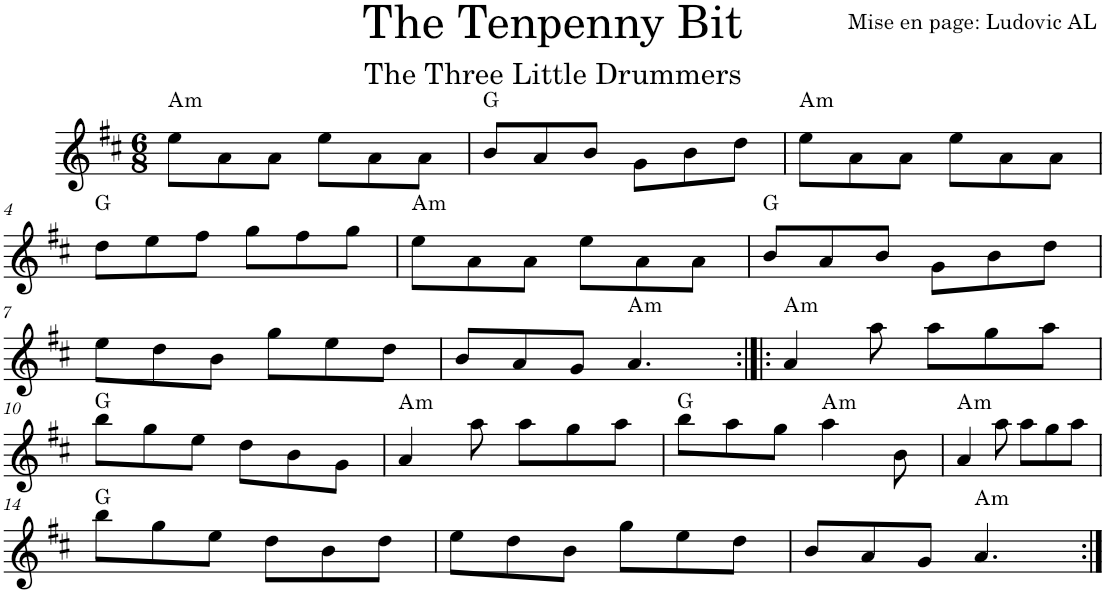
**kern	**harte
*part1	*part1
*staff1	*
*I"Violon	*
*I'Vln.	*
*clefG2	*
*k[f#c#]	*
*M6/8	*
=1	=1
!	!LO:H:kt=m
8ee\L	A:min
8a\	.
8a\J	.
8ee\L	.
8a\	.
8a\J	.
=2	=2
8b/L	G:maj
8a/	.
8b/J	.
8g\L	.
8b\	.
8dd\J	.
=3	=3
!	!LO:H:kt=m
8ee\L	A:min
8a\	.
8a\J	.
8ee\L	.
8a\	.
8a\J	.
!!LO:LB:g=z
=4	=4
8dd\L	G:maj
8ee\	.
8ff#\J	.
8gg\L	.
8ff#\	.
8gg\J	.
=5	=5
!	!LO:H:kt=m
8ee\L	A:min
8a\	.
8a\J	.
8ee\L	.
8a\	.
8a\J	.
=6	=6
8b/L	G:maj
8a/	.
8b/J	.
8g\L	.
8b\	.
8dd\J	.
!!LO:LB:g=z
=7	=7
8ee\L	.
8dd\	.
8b\J	.
8gg\L	.
8ee\	.
8dd\J	.
=8	=8
8b/L	.
8a/	.
8g/J	.
!	!LO:H:kt=m
4.a/	A:min
=9:|!|:	=9:|!|:
!	!LO:H:kt=m
4a/	A:min
8aa\	.
8aa\L	.
8gg\	.
8aa\J	.
!!LO:LB:g=z
=10	=10
8bb\L	G:maj
8gg\	.
8ee\J	.
8dd\L	.
8b\	.
8g\J	.
=11	=11
!	!LO:H:kt=m
4a/	A:min
8aa\	.
8aa\L	.
8gg\	.
8aa\J	.
=12	=12
8bb\L	G:maj
8aa\	.
8gg\J	.
!	!LO:H:kt=m
4aa\	A:min
8b\	.
=13	=13
!	!LO:H:kt=m
4a/	A:min
8aa\	.
8aa\L	.
8gg\	.
8aa\J	.
!!LO:LB:g=z
=14	=14
8bb\L	G:maj
8gg\	.
8ee\J	.
8dd\L	.
8b\	.
8dd\J	.
=15	=15
8ee\L	.
8dd\	.
8b\J	.
8gg\L	.
8ee\	.
8dd\J	.
=16	=16
8b/L	.
8a/	.
8g/J	.
!	!LO:H:kt=m
4.a/	A:min
=:|!	=:|!
*-	*-
